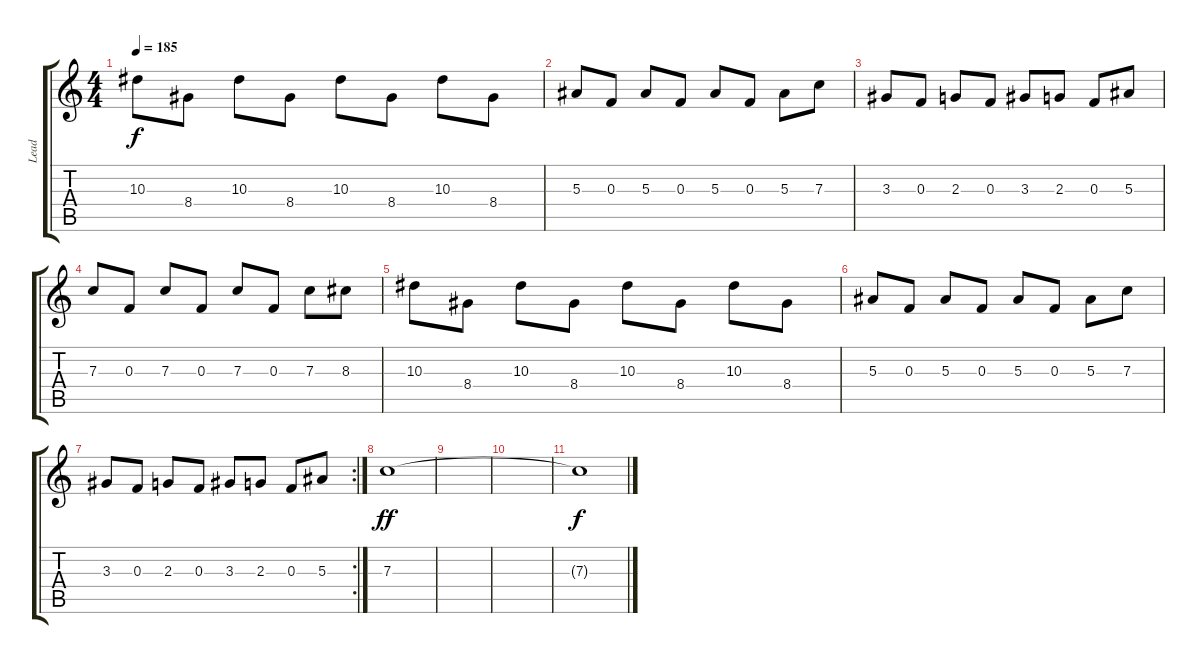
\track ("Lead" "Lead") {instrument distortionguitar}
\staff {score tabs}
\tuning (D4 A3 F3 C3 G2 C2) {hide}
\ts (4 4)
\tempo 185
\clef g2
\ks c
10.3.8{dy f} 8.4.8 10.3.8 8.4.8 10.3.8 8.4.8 10.3.8 8.4.8 |
5.3.8 0.3.8 5.3.8 0.3.8 5.3.8 0.3.8 5.3.8 7.3.8 |
3.3.8 0.3.8 2.3.8 0.3.8 3.3.8 2.3.8 0.3.8 5.3.8 |
7.3.8 0.3.8 7.3.8 0.3.8 7.3.8 0.3.8 7.3.8 8.3.8 |
10.3.8 8.4.8 10.3.8 8.4.8 10.3.8 8.4.8 10.3.8 8.4.8 |
5.3.8 0.3.8 5.3.8 0.3.8 5.3.8 0.3.8 5.3.8 7.3.8 |
\rc 2
3.3.8 0.3.8 2.3.8 0.3.8 3.3.8 2.3.8 0.3.8 5.3.8 |
7.3.1{dy ff} |
|
|
7.3{t}.1{dy f}
